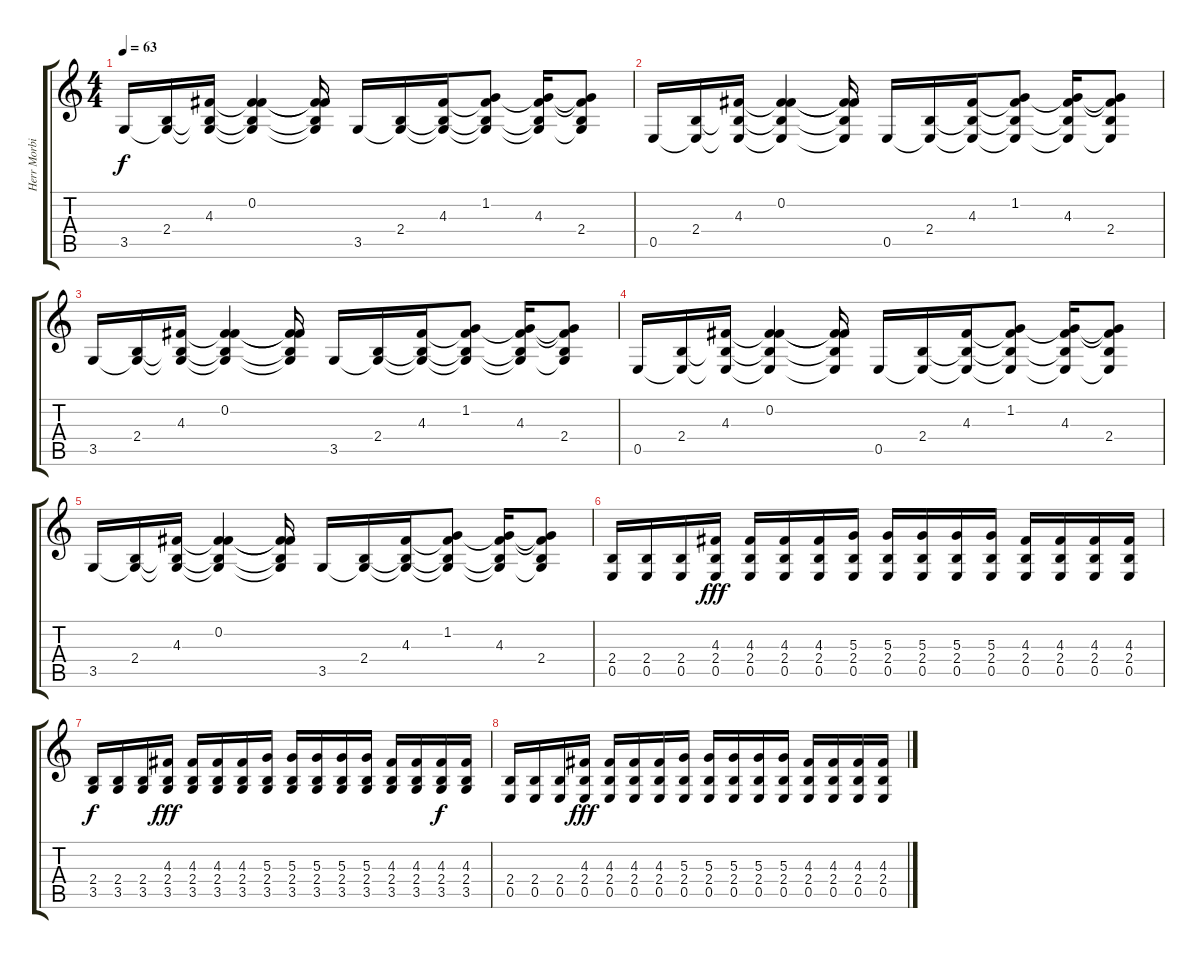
\track ("Herr Morbid" "Herr Morbi") {instrument distortionguitar}
\staff {score tabs}
\tuning (B3 Gb3 D3 A2 E2 B1) {hide}
\ts (4 4)
\tempo 63
\clef g2
\ks c
3.5.16{dy f} (2.4 3.5{t}).16 (4.3 2.4{t} 3.5{t}).16 (0.2 4.3{t} 2.4{t} 3.5{t}).4 (0.2{t} 4.3{t} 2.4{t} 3.5{t}).16 3.5.16 (2.4 3.5{t}).16 (4.3 2.4{t} 3.5{t}).16 (1.2 4.3{t} 2.4{t} 3.5{t}).8 (1.2{t} 4.3 2.4{t} 3.5{t}).16 (1.2{t} 4.3{t} 2.4 3.5{t}).8 |
0.5.16 (2.4 0.5{t}).16 (4.3 2.4{t} 0.5{t}).16 (0.2 4.3{t} 2.4{t} 0.5{t}).4 (0.2{t} 4.3{t} 2.4{t} 0.5{t}).16 0.5.16 (2.4 0.5{t}).16 (4.3 2.4{t} 0.5{t}).16 (1.2 4.3{t} 2.4{t} 0.5{t}).8 (1.2{t} 4.3 2.4{t} 0.5{t}).16 (1.2{t} 4.3{t} 2.4 0.5{t}).8 |
3.5.16 (2.4 3.5{t}).16 (4.3 2.4{t} 3.5{t}).16 (0.2 4.3{t} 2.4{t} 3.5{t}).4 (0.2{t} 4.3{t} 2.4{t} 3.5{t}).16 3.5.16 (2.4 3.5{t}).16 (4.3 2.4{t} 3.5{t}).16 (1.2 4.3{t} 2.4{t} 3.5{t}).8 (1.2{t} 4.3 2.4{t} 3.5{t}).16 (1.2{t} 4.3{t} 2.4 3.5{t}).8 |
0.5.16 (2.4 0.5{t}).16 (4.3 2.4{t} 0.5{t}).16 (0.2 4.3{t} 2.4{t} 0.5{t}).4 (0.2{t} 4.3{t} 2.4{t} 0.5{t}).16 0.5.16 (2.4 0.5{t}).16 (4.3 2.4{t} 0.5{t}).16 (1.2 4.3{t} 2.4{t} 0.5{t}).8 (1.2{t} 4.3 2.4{t} 0.5{t}).16 (1.2{t} 4.3{t} 2.4 0.5{t}).8 |
3.5.16 (2.4 3.5{t}).16 (4.3 2.4{t} 3.5{t}).16 (0.2 4.3{t} 2.4{t} 3.5{t}).4 (0.2{t} 4.3{t} 2.4{t} 3.5{t}).16 3.5.16 (2.4 3.5{t}).16 (4.3 2.4{t} 3.5{t}).16 (1.2 4.3{t} 2.4{t} 3.5{t}).8 (1.2{t} 4.3 2.4{t} 3.5{t}).16 (1.2{t} 4.3{t} 2.4 3.5{t}).8 |
(2.4 0.5).16 (2.4 0.5).16 (2.4 0.5).16 (4.3 2.4 0.5).16{dy fff} (4.3 2.4 0.5).16 (4.3 2.4 0.5).16 (4.3 2.4 0.5).16 (5.3 2.4 0.5).16 (5.3 2.4 0.5).16 (5.3 2.4 0.5).16 (5.3 2.4 0.5).16 (5.3 2.4 0.5).16 (4.3 2.4 0.5).16 (4.3 2.4 0.5).16 (4.3 2.4 0.5).16 (4.3 2.4 0.5).16 |
(2.4 3.5).16{dy f} (2.4 3.5).16 (2.4 3.5).16 (4.3 2.4 3.5).16{dy fff} (4.3 2.4 3.5).16 (4.3 2.4 3.5).16 (4.3 2.4 3.5).16 (5.3 2.4 3.5).16 (5.3 2.4 3.5).16 (5.3 2.4 3.5).16 (5.3 2.4 3.5).16 (5.3 2.4 3.5).16 (4.3 2.4 3.5).16 (4.3 2.4 3.5).16 (4.3 2.4 3.5).16{dy f} (4.3 2.4 3.5).16 |
(2.4 0.5).16 (2.4 0.5).16 (2.4 0.5).16 (4.3 2.4 0.5).16{dy fff} (4.3 2.4 0.5).16 (4.3 2.4 0.5).16 (4.3 2.4 0.5).16 (5.3 2.4 0.5).16 (5.3 2.4 0.5).16 (5.3 2.4 0.5).16 (5.3 2.4 0.5).16 (5.3 2.4 0.5).16 (4.3 2.4 0.5).16 (4.3 2.4 0.5).16 (4.3 2.4 0.5).16 (4.3 2.4 0.5).16
